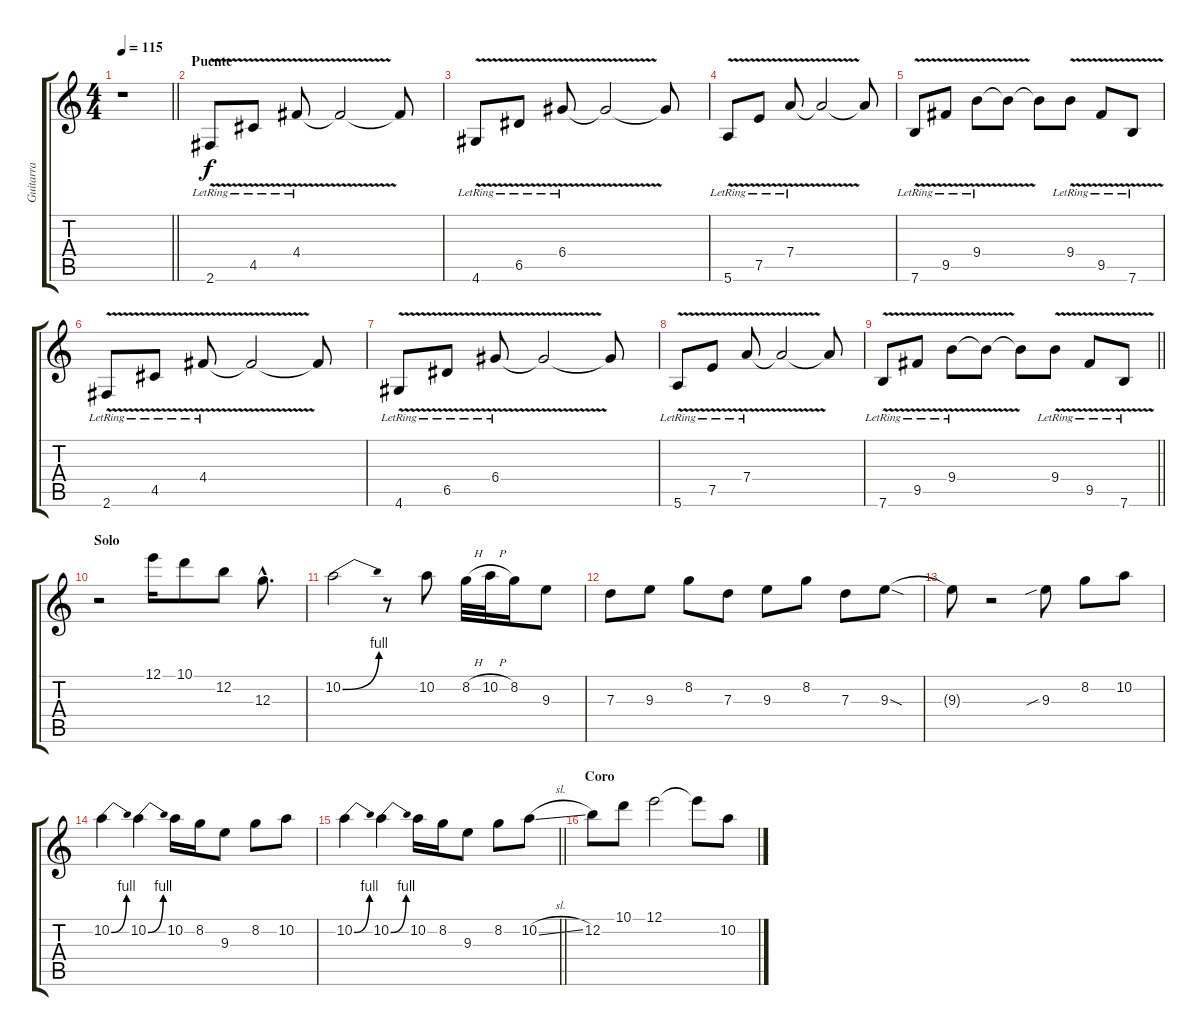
\track ("Guitarra" "Guitarra") {instrument distortionguitar}
\staff {score tabs}
\tuning (E4 B3 G3 D3 A2 E2) {hide}
\ts (4 4)
\tempo 115
\clef g2
\barLineRight lightlight
\ks c
r.1{dy f} |
\section ("" "Puente")
2.6{v lr}.8{volume 16 balance 16 instrument electricguitarclean} 4.5{v lr}.8 4.4{v lr}.8 4.4{t}.2 4.4{t}.8 |
4.6{v lr}.8 6.5{v lr}.8 6.4{v lr}.8 6.4{t}.2 6.4{t}.8 |
5.6{v lr}.8 7.5{v lr}.8 7.4{v lr}.8 7.4{t}.2 7.4{t}.8 |
7.6{v lr}.8 9.5{v lr}.8 9.4{v lr}.8 9.4{t}.8 9.4{t}.8 9.4{v lr}.8 9.5{v lr}.8 7.6{v lr}.8 |
2.6{v lr}.8{volume 16 balance 16} 4.5{v lr}.8 4.4{v lr}.8 4.4{t}.2 4.4{t}.8 |
4.6{v lr}.8 6.5{v lr}.8 6.4{v lr}.8 6.4{t}.2 6.4{t}.8 |
5.6{v lr}.8 7.5{v lr}.8 7.4{v lr}.8 7.4{t}.2 7.4{t}.8 |
\barLineRight lightlight
7.6{v lr}.8 9.5{v lr}.8 9.4{v lr}.8 9.4{t}.8 9.4{t}.8 9.4{v lr}.8 9.5{v lr}.8 7.6{v lr}.8 |
\section ("" "Solo")
r.2{volume 13 instrument distortionguitar} 12.1.16 10.1.8 12.2.8 12.3{hac}.8{d} |
10.2{be (bend 0 0 60 4)}.2 r.8 10.2.8 8.2{h}.32 10.2{h}.32 8.2.16 9.3.8 |
7.3.8 9.3.8 8.2.8 7.3.8 9.3.8 8.2.8 7.3.8 9.3{sod}.8 |
9.3{t}.8 r.2 9.3{sib}.8 8.2.8 10.2.8 |
10.2{be (bend 0 0 60 4)}.4 10.2{be (bend 0 0 60 4)}.4 10.2.16 8.2.16 9.3.8 8.2.8 10.2.8 |
\barLineRight lightlight
10.2{be (bend 0 0 60 4)}.4 10.2{be (bend 0 0 60 4)}.4 10.2.16 8.2.16 9.3.8 8.2.8 10.2{sl}.8 |
\section ("" "Coro")
12.2.8 10.1.8 12.1.2 12.1{t}.8 10.2{sl}.8
